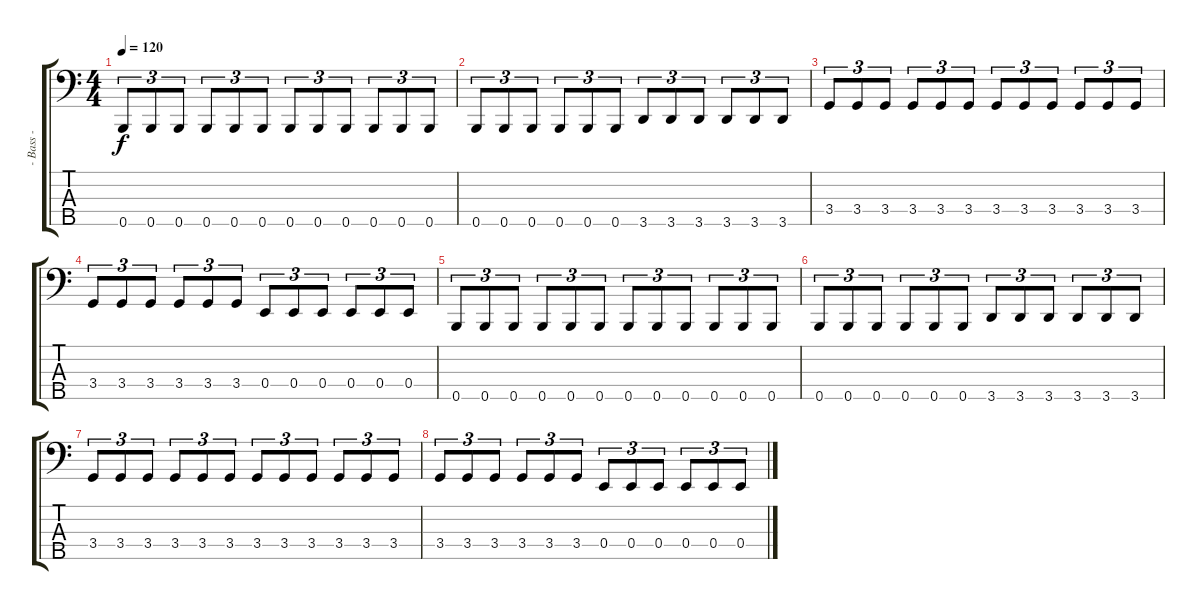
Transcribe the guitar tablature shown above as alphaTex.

\track ("- Bass -" "- Bass -") {instrument electricbasspick}
\staff {score tabs}
\tuning (G2 D2 A1 E1 B0) {hide}
\ts (4 4)
\tempo 120
\clef f4
\ks c
0.5.8{tu (3 2) dy f} 0.5.8{tu (3 2)} 0.5.8{tu (3 2)} 0.5.8{tu (3 2)} 0.5.8{tu (3 2)} 0.5.8{tu (3 2)} 0.5.8{tu (3 2)} 0.5.8{tu (3 2)} 0.5.8{tu (3 2)} 0.5.8{tu (3 2)} 0.5.8{tu (3 2)} 0.5.8{tu (3 2)} |
0.5.8{tu (3 2)} 0.5.8{tu (3 2)} 0.5.8{tu (3 2)} 0.5.8{tu (3 2)} 0.5.8{tu (3 2)} 0.5.8{tu (3 2)} 3.5.8{tu (3 2)} 3.5.8{tu (3 2)} 3.5.8{tu (3 2)} 3.5.8{tu (3 2)} 3.5.8{tu (3 2)} 3.5.8{tu (3 2)} |
3.4.8{tu (3 2)} 3.4.8{tu (3 2)} 3.4.8{tu (3 2)} 3.4.8{tu (3 2)} 3.4.8{tu (3 2)} 3.4.8{tu (3 2)} 3.4.8{tu (3 2)} 3.4.8{tu (3 2)} 3.4.8{tu (3 2)} 3.4.8{tu (3 2)} 3.4.8{tu (3 2)} 3.4.8{tu (3 2)} |
3.4.8{tu (3 2)} 3.4.8{tu (3 2)} 3.4.8{tu (3 2)} 3.4.8{tu (3 2)} 3.4.8{tu (3 2)} 3.4.8{tu (3 2)} 0.4.8{tu (3 2)} 0.4.8{tu (3 2)} 0.4.8{tu (3 2)} 0.4.8{tu (3 2)} 0.4.8{tu (3 2)} 0.4.8{tu (3 2)} |
0.5.8{tu (3 2)} 0.5.8{tu (3 2)} 0.5.8{tu (3 2)} 0.5.8{tu (3 2)} 0.5.8{tu (3 2)} 0.5.8{tu (3 2)} 0.5.8{tu (3 2)} 0.5.8{tu (3 2)} 0.5.8{tu (3 2)} 0.5.8{tu (3 2)} 0.5.8{tu (3 2)} 0.5.8{tu (3 2)} |
0.5.8{tu (3 2)} 0.5.8{tu (3 2)} 0.5.8{tu (3 2)} 0.5.8{tu (3 2)} 0.5.8{tu (3 2)} 0.5.8{tu (3 2)} 3.5.8{tu (3 2)} 3.5.8{tu (3 2)} 3.5.8{tu (3 2)} 3.5.8{tu (3 2)} 3.5.8{tu (3 2)} 3.5.8{tu (3 2)} |
3.4.8{tu (3 2)} 3.4.8{tu (3 2)} 3.4.8{tu (3 2)} 3.4.8{tu (3 2)} 3.4.8{tu (3 2)} 3.4.8{tu (3 2)} 3.4.8{tu (3 2)} 3.4.8{tu (3 2)} 3.4.8{tu (3 2)} 3.4.8{tu (3 2)} 3.4.8{tu (3 2)} 3.4.8{tu (3 2)} |
3.4.8{tu (3 2)} 3.4.8{tu (3 2)} 3.4.8{tu (3 2)} 3.4.8{tu (3 2)} 3.4.8{tu (3 2)} 3.4.8{tu (3 2)} 0.4.8{tu (3 2)} 0.4.8{tu (3 2)} 0.4.8{tu (3 2)} 0.4.8{tu (3 2)} 0.4.8{tu (3 2)} 0.4.8{tu (3 2)}
